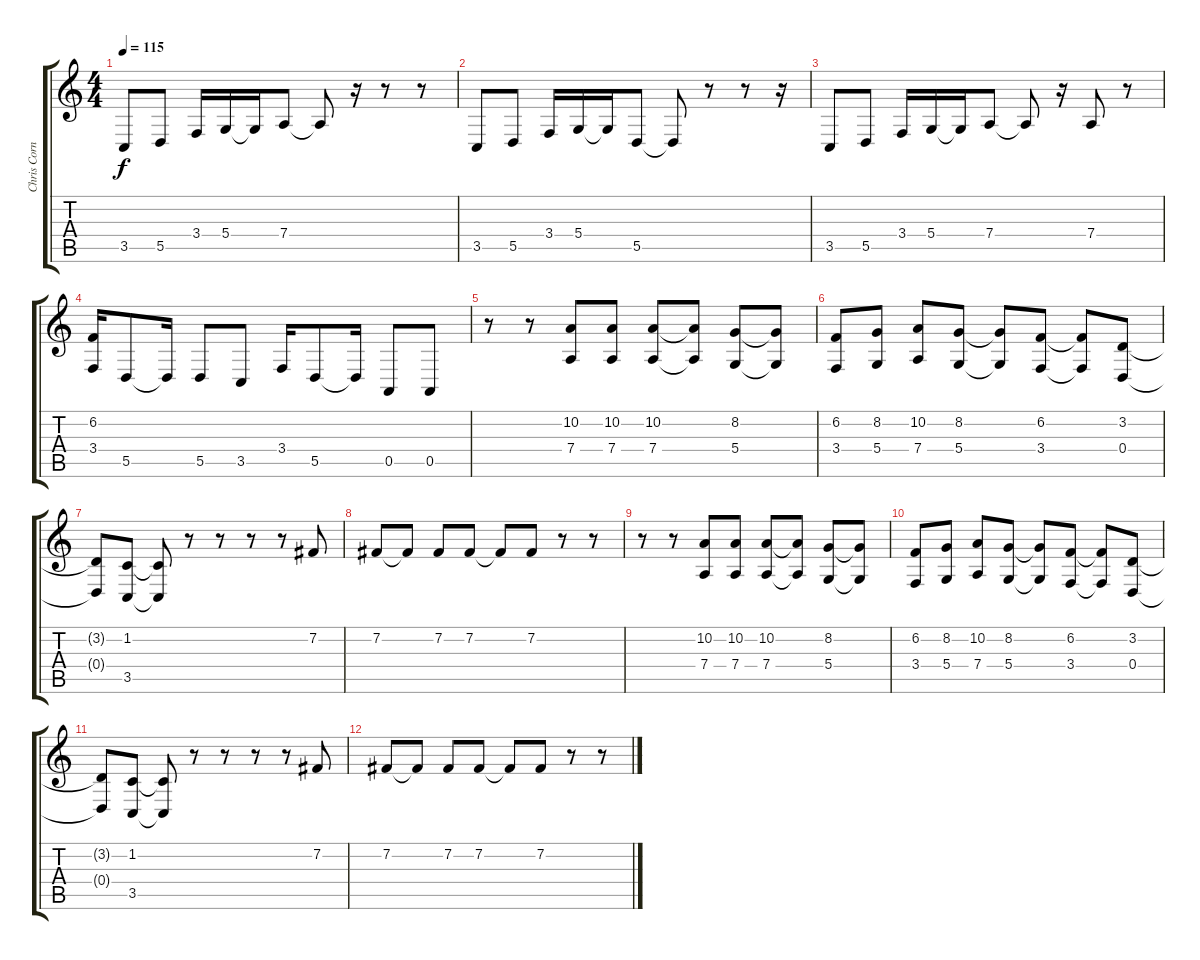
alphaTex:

\track ("Chris Cornell - Vocals" "Chris Corn") {instrument tenorsax}
\staff {score tabs}
\tuning (E4 B3 G3 D3 A2 E2) {hide}
\ts (4 4)
\tempo 115
\clef g2
\ks c
3.5.8{dy f} 5.5.8 3.4.16 5.4.16 5.4{t}.16 7.4.8 7.4{t}.8 r.16 r.8 r.8 |
3.5.8 5.5.8 3.4.16 5.4.16 5.4{t}.16 5.5.8 5.5{t}.8 r.8 r.8 r.16 |
3.5.8 5.5.8 3.4.16 5.4.16 5.4{t}.16 7.4.8 7.4{t}.8 r.16 7.4.8 r.8 |
(6.2 3.4).16 5.5.8 5.5{t}.16 5.5.8 3.5.8 3.4.16 5.5.8 5.5{t}.16 0.5.8 0.5.8 |
r.8 r.8 (10.2 7.4).8 (10.2 7.4).8 (10.2 7.4).8 (10.2{t} 7.4{t}).8 (8.2 5.4).8 (8.2{t} 5.4{t}).8 |
(6.2 3.4).8 (8.2 5.4).8 (10.2 7.4).8 (8.2 5.4).8 (8.2{t} 5.4{t}).8 (6.2 3.4).8 (6.2{t} 3.4{t}).8 (3.2 0.4).8 |
(3.2{t} 0.4{t}).8 (1.2 3.5).8 (1.2{t} 3.5{t}).8 r.8 r.8 r.8 r.8 7.2.8 |
7.2.8 7.2{t}.8 7.2.8 7.2.8 7.2{t}.8 7.2.8 r.8 r.8 |
r.8 r.8 (10.2 7.4).8 (10.2 7.4).8 (10.2 7.4).8 (10.2{t} 7.4{t}).8 (8.2 5.4).8 (8.2{t} 5.4{t}).8 |
(6.2 3.4).8 (8.2 5.4).8 (10.2 7.4).8 (8.2 5.4).8 (8.2{t} 5.4{t}).8 (6.2 3.4).8 (6.2{t} 3.4{t}).8 (3.2 0.4).8 |
(3.2{t} 0.4{t}).8 (1.2 3.5).8 (1.2{t} 3.5{t}).8 r.8 r.8 r.8 r.8 7.2.8 |
7.2.8 7.2{t}.8 7.2.8 7.2.8 7.2{t}.8 7.2.8 r.8 r.8
